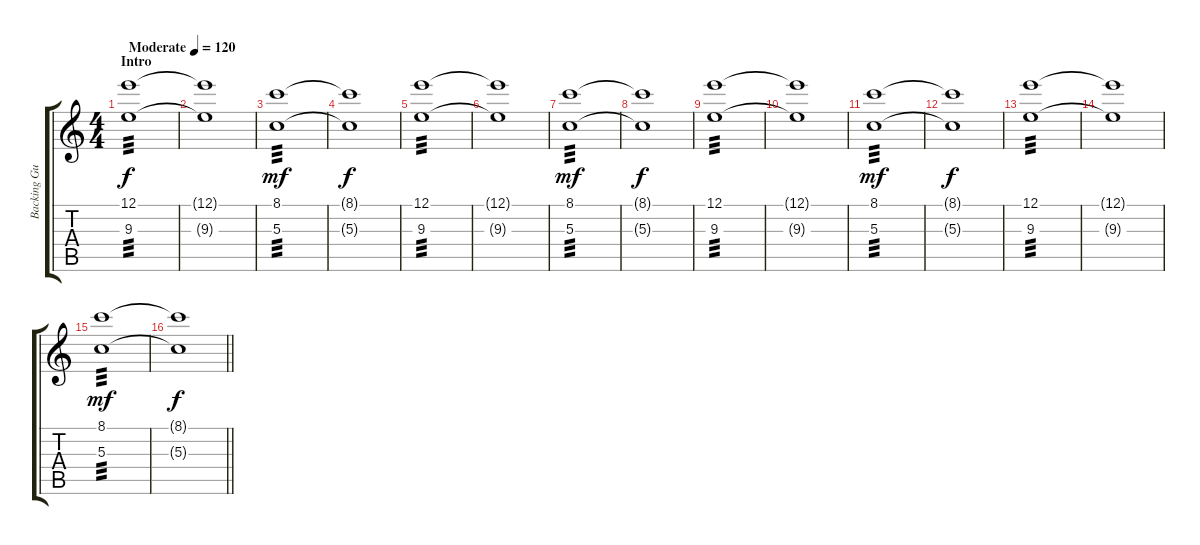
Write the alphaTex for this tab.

\track ("Backing Guitar" "Backing Gu") {instrument electricguitarmuted}
\staff {score tabs}
\tuning (E4 B3 G3 D3 A2 E2) {hide}
\ts (4 4)
\section ("" "Intro")
\tempo (120 "Moderate")
\clef g2
\ks c
(12.1 9.3).1{tp 3 dy f instrument electricguitarmuted} |
(12.1{t} 9.3{t}).1 |
(8.1 5.3).1{tp 3 dy mf} |
(8.1{t} 5.3{t}).1{dy f} |
(12.1 9.3).1{tp 3} |
(12.1{t} 9.3{t}).1 |
(8.1 5.3).1{tp 3 dy mf} |
(8.1{t} 5.3{t}).1{dy f} |
(12.1 9.3).1{tp 3} |
(12.1{t} 9.3{t}).1 |
(8.1 5.3).1{tp 3 dy mf} |
(8.1{t} 5.3{t}).1{dy f} |
(12.1 9.3).1{tp 3} |
(12.1{t} 9.3{t}).1 |
(8.1 5.3).1{tp 3 dy mf} |
\barLineRight lightlight
(8.1{t} 5.3{t}).1{dy f}
